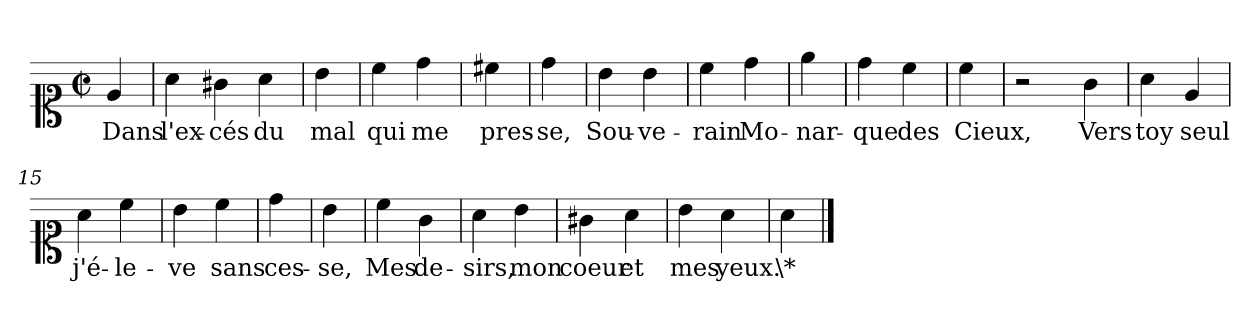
**kern	**text
*part1	*part1
*staff1	*staff1
*clefC1	*
*k[]	*
*C:	*
*M2/2	*
*met(c|)	*
=1	=1
4e	Dans
=2	=2
4a	l'ex-
4g#X	-cés
4a	du
=4	=4
4b	mal
=5	=5
4cc	qui
4dd	me
=6	=6
4cc#X	pres-
=7	=7
4dd	-se,
=8	=8
4b	Sou-
4b	-ve-
=9	=9
4cc	-rain
4dd	Mo-
=10	=10
4ee	-nar-
=11	=11
4dd	-que
4cc	des
=12	=12
4cc	Cieux,
=13	=13
2r	.
4g	Vers
=14	=14
4a	toy
4e	seul
=15	=15
4a	j'é-
4cc	-le-
=16	=16
4b	-ve
4cc	sans
=17	=17
4dd	ces-
=18	=18
4b	-se,
=19	=19
4cc	Mes
4g	de-
=20	=20
4a	-sirs,
4b	mon
=21	=21
4g#X	coeur
4a	et
=22	=22
4b	mes
4a	yeux.
=23	=23
4a	\*
==	==
*-	*-
